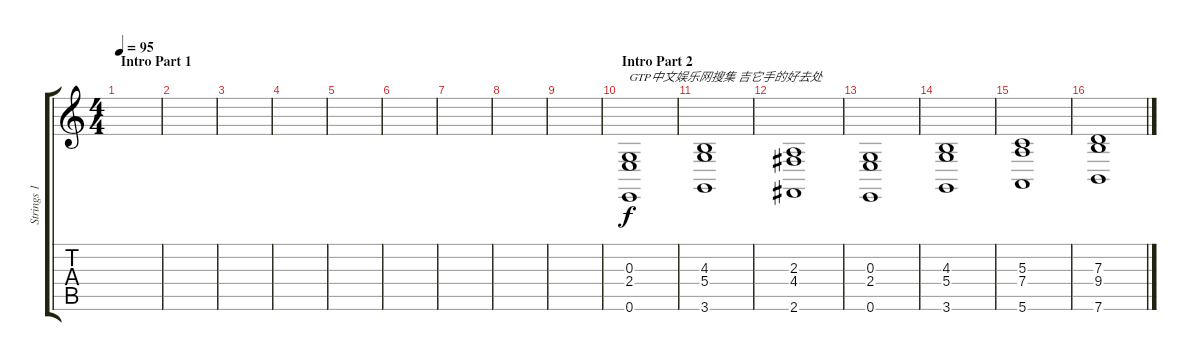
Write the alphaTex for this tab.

\track ("Strings 1" "Strings 1") {instrument stringensemble2}
\staff {score tabs}
\tuning (E4 B3 G3 D3 A2 E2) {hide}
\ts (4 4)
\section ("" "Intro Part 1")
\tempo 95
\clef g2
\ks c
|
|
|
|
|
|
|
|
|
\section ("" "Intro Part 2")
(0.3 2.4 0.6).1{txt "GTP中文娱乐网搜集 吉它手的好去处"} |
(4.3 5.4 3.6).1 |
(2.3 4.4 2.6).1 |
(0.3 2.4 0.6).1 |
(4.3 5.4 3.6).1 |
(5.3 7.4 5.6).1 |
(7.3 9.4 7.6).1
